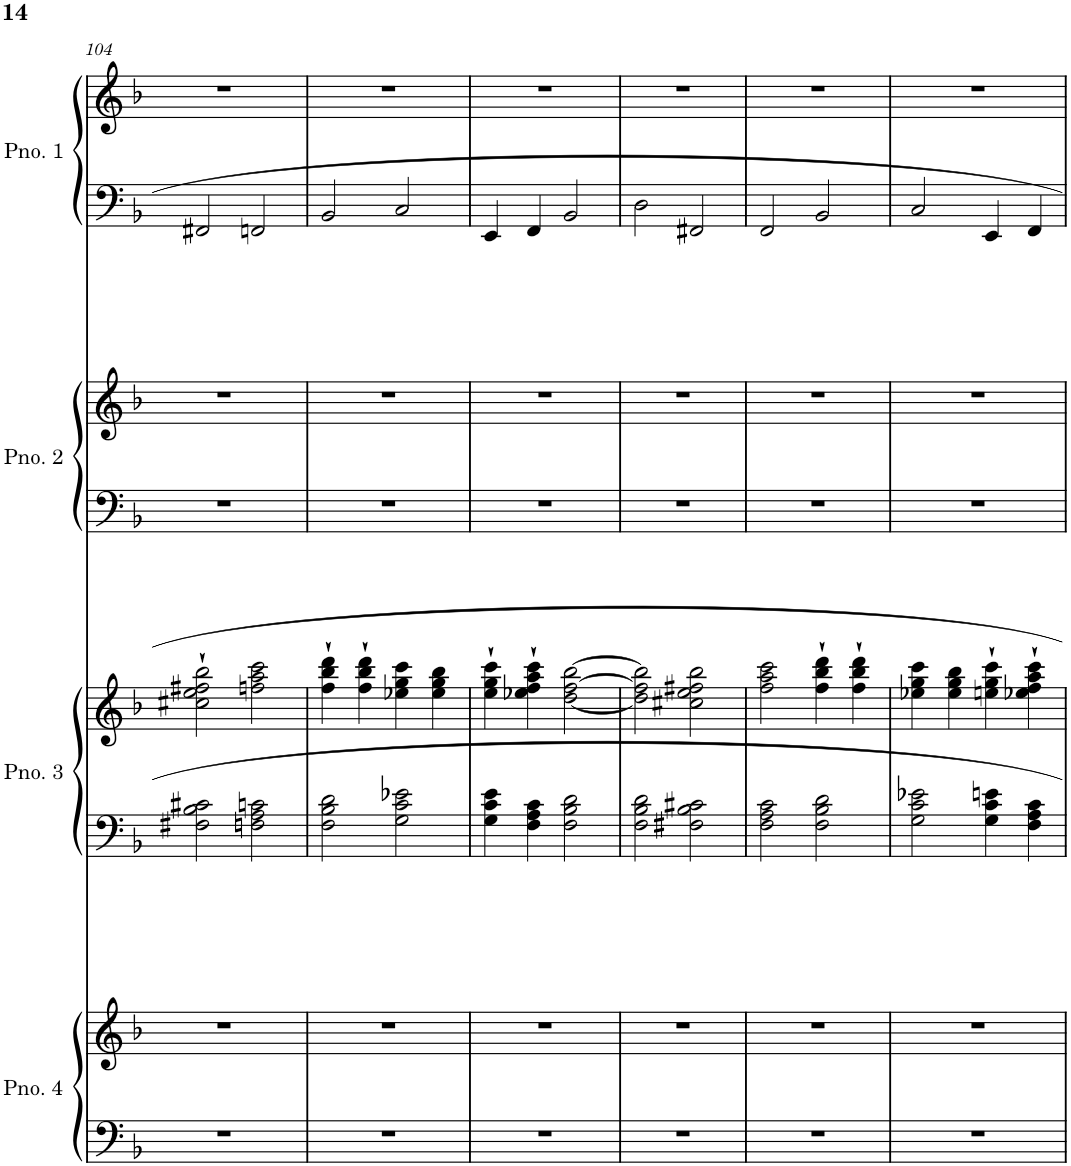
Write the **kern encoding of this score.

**kern	**kern	**kern	**kern	**kern	**kern	**kern	**kern
*part4	*part4	*part3	*part3	*part2	*part2	*part1	*part1
*staff8	*staff7	*staff6	*staff5	*staff4	*staff3	*staff2	*staff1
*I"Piano 4	*	*I"Piano 3	*	*I"Piano 2	*	*I"Piano 1	*
*I'Pno. 4	*	*I'Pno. 3	*	*I'Pno. 2	*	*I'Pno. 1	*
!!LO:PB:g=z
*clefF4	*clefG2	*clefF4	*clefG2	*clefF4	*clefG2	*clefF4	*clefG2
*k[b-]	*k[b-]	*k[b-]	*k[b-]	*k[b-]	*k[b-]	*k[b-]	*k[b-]
*M4/4	*M4/4	*M4/4	*M4/4	*M4/4	*M4/4	*M4/4	*M4/4
=104	=104	=104	=104	=104	=104	=104	=104
1r	1r	2F#X\ 2B-\ 2c#X\	2cc#X\` 2ee\` 2ff#X\` 2bb-\`	1r	1r	2FF#X/	1r
.	.	2Fn\ 2A\ 2cn\	2ffn\ 2aa\ 2ccc\	.	.	2FFn/	.
=105	=105	=105	=105	=105	=105	=105	=105
1r	1r	2F\ 2B-\ 2d\	4ff\` 4bb-\` 4ddd\`	1r	1r	2BB-/	1r
.	.	.	4ff\` 4bb-\` 4ddd\`	.	.	.	.
.	.	2G\ 2c\ 2e-X\	4ee-X\ 4gg\ 4ccc\	.	.	2C/	.
.	.	.	4ee-\ 4gg\ 4bb-\	.	.	.	.
=106	=106	=106	=106	=106	=106	=106	=106
1r	1r	4G\ 4c\ 4e\	4ee\` 4gg\` 4ccc\`	1r	1r	4EE/	1r
.	.	4F\ 4A\ 4c\	4ee-X\` 4ff\` 4aa\` 4ccc\`	.	.	4FF/	.
.	.	2F\ 2B-\ 2d\	[2dd\ [2ff\ [2bb-\	.	.	2BB-/	.
=107	=107	=107	=107	=107	=107	=107	=107
1r	1r	2F\ 2B-\ 2d\	2dd\] 2ff\] 2bb-\]	1r	1r	2D\	1r
.	.	2F#X\ 2B-\ 2c#X\	2cc#X\ 2ee\ 2ff#X\ 2bb-\	.	.	2FF#X/	.
=108	=108	=108	=108	=108	=108	=108	=108
1r	1r	2F\ 2A\ 2c\	2ff\ 2aa\ 2ccc\	1r	1r	2FF/	1r
.	.	2F\ 2B-\ 2d\	4ff\` 4bb-\` 4ddd\`	.	.	2BB-/	.
.	.	.	4ff\` 4bb-\` 4ddd\`	.	.	.	.
=109	=109	=109	=109	=109	=109	=109	=109
1r	1r	2G\ 2c\ 2e-X\	4ee-X\ 4gg\ 4ccc\	1r	1r	2C/	1r
.	.	.	4ee-\ 4gg\ 4bb-\	.	.	.	.
.	.	4G\ 4c\ 4en\	4een\` 4gg\` 4ccc\`	.	.	4EE/	.
.	.	4F\ 4A\ 4c\	4ee-X\` 4ff\` 4aa\` 4ccc\`	.	.	4FF/	.
=	=	=	=	=	=	=	=
*-	*-	*-	*-	*-	*-	*-	*-
